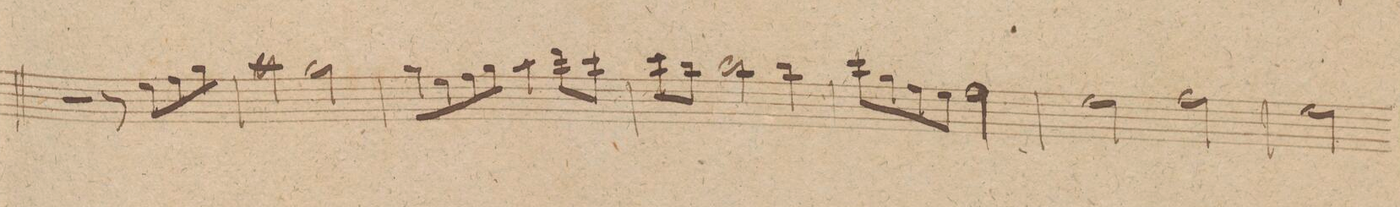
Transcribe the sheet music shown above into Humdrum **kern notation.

**kern	**dynam
*I"Clarnetto 1mo in A.	*
*clefG2	*
*k[f#c#g#]	*
*met(c|)	*
*M2/2	*
2r	.
8r	.
8cc#\L	.
8dd\	.
8ee\J	.
=54	=54
2ff#\	.
2ee\	.
=55	=55
8ee\L	.
8cc#\	.
8dd\	.
8ee\J	.
4ff#\	.
8bb\L	.
8aa\J	.
=56	=56
8aa\L	.
8gg#\J	.
2gg#\	.
4gg#\	.
=57	=57
8aa\L	.
8ee\	.
8dd\	.
8cc#\J	.
2dd\	.
=58	=58
2cc#\	.
2dd\	.
=59	=59
2cc#\	.
*-	*-
